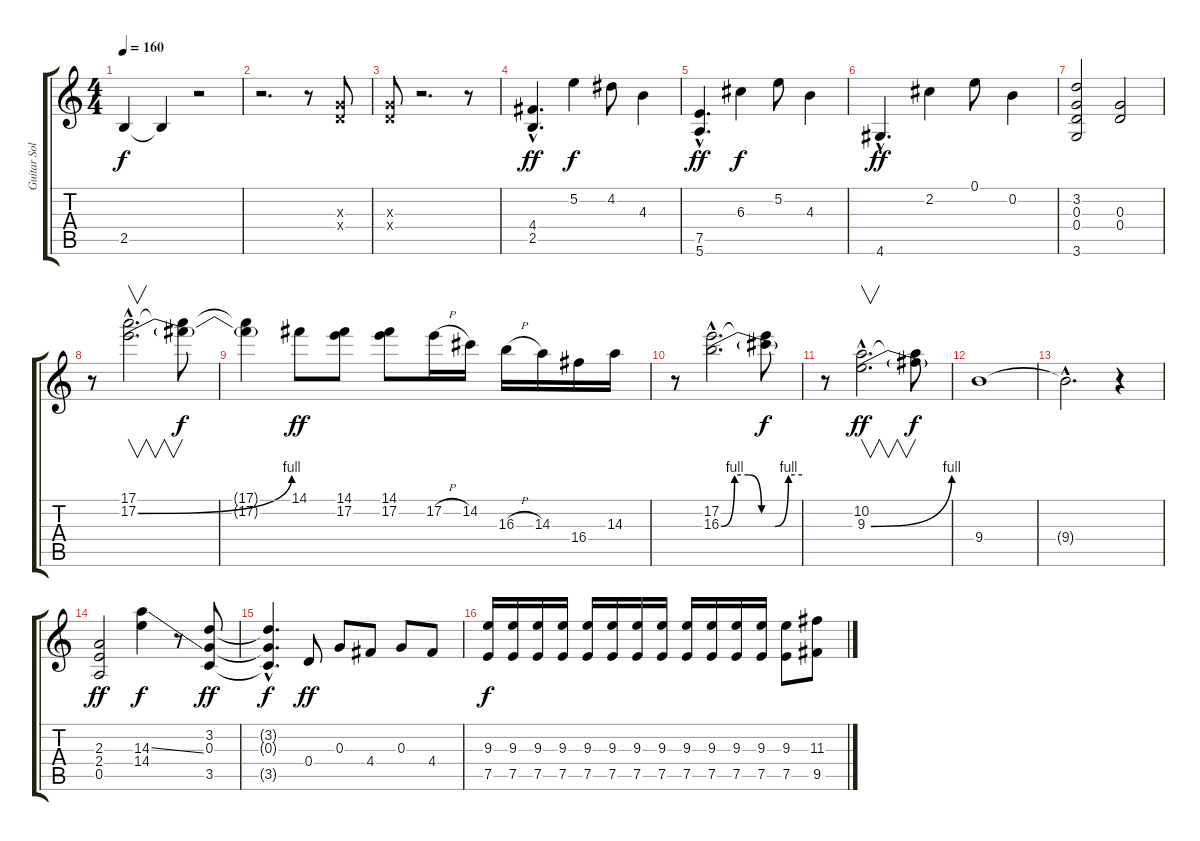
\track ("Guitar Solo" "Guitar Sol") {instrument distortionguitar}
\staff {score tabs}
\tuning (E4 B3 G3 D3 A2 E2) {hide}
\ts (4 4)
\tempo 160
\clef g2
\ks c
2.5{t}.4{dy f} 2.5{t}.4 r.2 |
r.2{d} r.8 (0.3{x} 0.4{x}).8 |
(0.3{x} 0.4{x}).8 r.2{d} r.8 |
(4.4{hac} 2.5{hac}).4{d dy ff} 5.2.4{dy f} 4.2.8 4.3.4 |
(7.5{hac} 5.6{hac}).4{d dy ff} 6.3.4{dy f} 5.2.8 4.3.4 |
4.6{hac}.4{d dy ff} 2.2.4 0.1.8 0.2.4 |
(3.2 0.3 0.4 3.6).2 (0.3 0.4).2 |
r.8 (17.1{hac} 17.2{be (bend 0 0 60 4) hac}).2{v d} (17.1{t} 17.2{t}).8{dy f} |
(17.1{t} 17.2{t}).4 14.1.8{dy ff} (14.1 17.2).8 (14.1 17.2).8 17.2{h}.16 14.2.16 16.3{h}.16 14.3.16 16.4.16 14.3.16 |
r.8 (17.2{hac} 16.3{be (custom 0 0 10 4 20 4 30 0 40 0 50 4 60 4) hac}).2{d} (17.2{t} 16.3{t}).8{dy f} |
r.8 (10.2{hac} 9.3{be (bend 0 0 60 4) hac}).2{v d dy ff} (10.2{t} 9.3{t}).8{dy f} |
9.4.1 |
9.4{hac t}.2{d} r.4 |
(2.3 2.4 0.5).2{dy ff} (14.3{ss} 14.4).4{dy f} r.8 (3.2 0.3 3.5).8{dy ff} |
(3.2{hac t} 0.3{hac t} 3.5{hac t}).4{d dy f} 0.4.8{dy ff} 0.3.8 4.4.8 0.3.8 4.4.8 |
(9.3 7.5).16{dy f} (9.3 7.5).16 (9.3 7.5).16 (9.3 7.5).16 (9.3 7.5).16 (9.3 7.5).16 (9.3 7.5).16 (9.3 7.5).16 (9.3 7.5).16 (9.3 7.5).16 (9.3 7.5).16 (9.3 7.5).16 (9.3 7.5).8 (11.3 9.5).8
